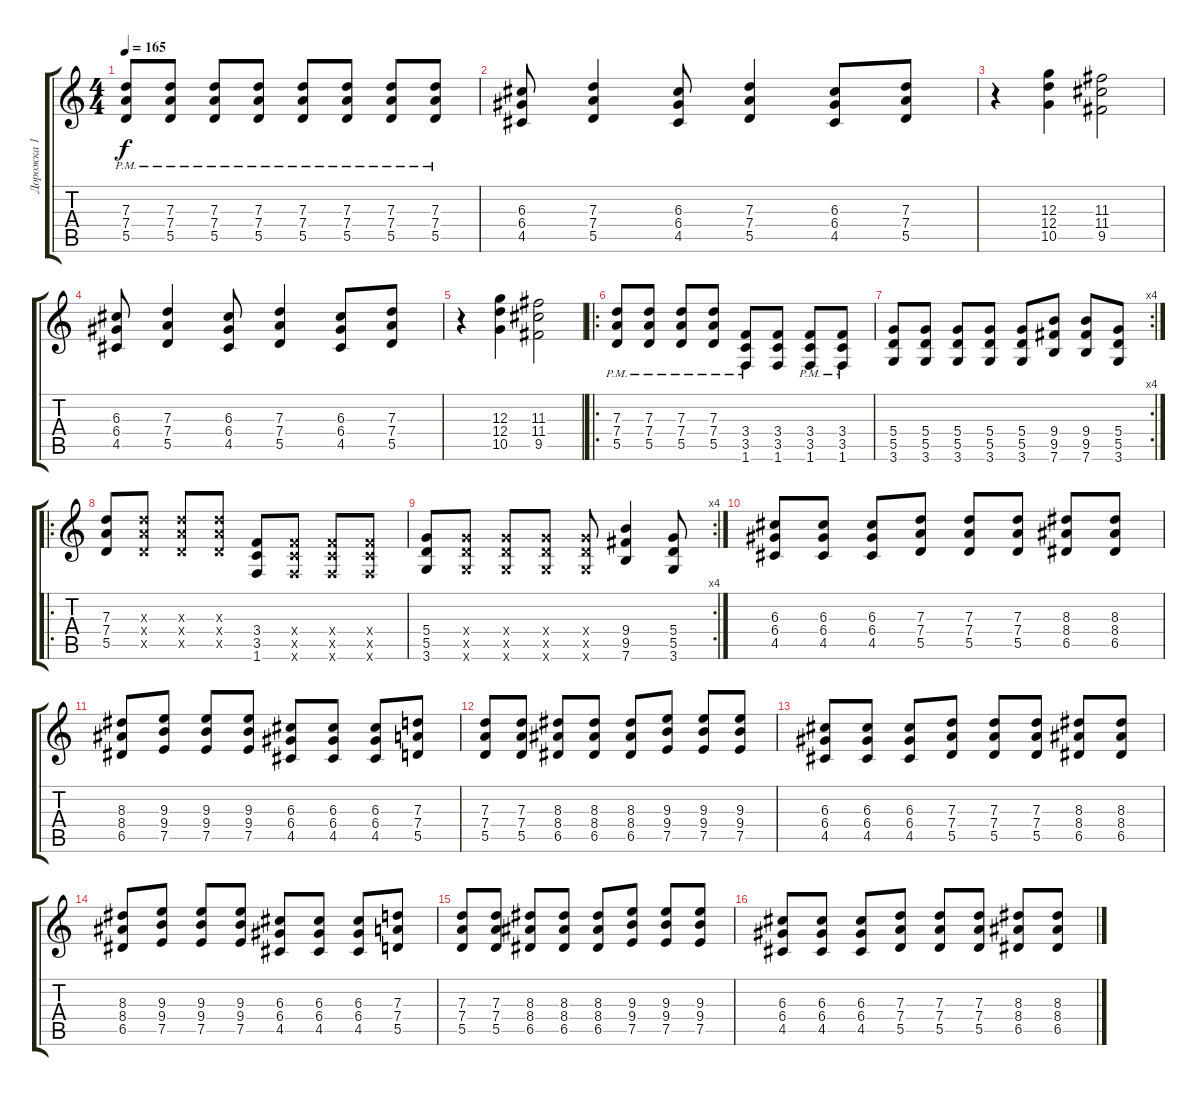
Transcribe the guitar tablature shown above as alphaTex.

\track ("Дорожка 1" "Дорожка 1") {instrument distortionguitar}
\staff {score tabs}
\tuning (E4 B3 G3 D3 A2 E2) {hide}
\ts (4 4)
\tempo 165
\clef g2
\ks c
(7.3 7.4 5.5{pm}).8{dy f} (7.3 7.4 5.5{pm}).8 (7.3 7.4 5.5{pm}).8 (7.3 7.4 5.5{pm}).8 (7.3 7.4 5.5{pm}).8 (7.3 7.4 5.5{pm}).8 (7.3 7.4 5.5{pm}).8 (7.3 7.4 5.5{pm}).8 |
(6.3 6.4 4.5).8 (7.3 7.4 5.5).4 (6.3 6.4 4.5).8 (7.3 7.4 5.5).4 (6.3 6.4 4.5).8 (7.3 7.4 5.5).8 |
r.4 (12.3 12.4 10.5).4 (11.3 11.4 9.5).2 |
(6.3 6.4 4.5).8 (7.3 7.4 5.5).4 (6.3 6.4 4.5).8 (7.3 7.4 5.5).4 (6.3 6.4 4.5).8 (7.3 7.4 5.5).8 |
r.4 (12.3 12.4 10.5).4 (11.3 11.4 9.5).2 |
\ro
(7.3 7.4 5.5{pm}).8 (7.3 7.4 5.5{pm}).8 (7.3 7.4 5.5{pm}).8 (7.3 7.4 5.5{pm}).8 (3.4 3.5{pm} 1.6).8 (3.4 3.5 1.6).8 (3.4 3.5{pm} 1.6).8 (3.4 3.5{pm} 1.6).8 |
\rc 4
(5.4 5.5 3.6).8 (5.4 5.5 3.6).8 (5.4 5.5 3.6).8 (5.4 5.5 3.6).8 (5.4 5.5 3.6).8 (9.4 9.5 7.6).8 (9.4 9.5 7.6).8 (5.4 5.5 3.6).8 |
\ro
(7.3 7.4 5.5).8 (7.3{x} 7.4{x} 5.5{x}).8 (7.3{x} 7.4{x} 5.5{x}).8 (7.3{x} 7.4{x} 5.5{x}).8 (3.4 3.5 1.6).8 (3.4{x} 3.5{x} 1.6{x}).8 (3.4{x} 3.5{x} 1.6{x}).8 (3.4{x} 3.5{x} 1.6{x}).8 |
\rc 4
(5.4 5.5 3.6).8 (5.4{x} 5.5{x} 3.6{x}).8 (5.4{x} 5.5{x} 3.6{x}).8 (5.4{x} 5.5{x} 3.6{x}).8 (5.4{x} 5.5{x} 3.6{x}).8 (9.4 9.5 7.6).4 (5.4 5.5 3.6).8 |
(6.3 6.4 4.5).8 (6.3 6.4 4.5).8 (6.3 6.4 4.5).8 (7.3 7.4 5.5).8 (7.3 7.4 5.5).8 (7.3 7.4 5.5).8 (8.3 8.4 6.5).8 (8.3 8.4 6.5).8 |
(8.3 8.4 6.5).8 (9.3 9.4 7.5).8 (9.3 9.4 7.5).8 (9.3 9.4 7.5).8 (6.3 6.4 4.5).8 (6.3 6.4 4.5).8 (6.3 6.4 4.5).8 (7.3 7.4 5.5).8 |
(7.3 7.4 5.5).8 (7.3 7.4 5.5).8 (8.3 8.4 6.5).8 (8.3 8.4 6.5).8 (8.3 8.4 6.5).8 (9.3 9.4 7.5).8 (9.3 9.4 7.5).8 (9.3 9.4 7.5).8 |
(6.3 6.4 4.5).8 (6.3 6.4 4.5).8 (6.3 6.4 4.5).8 (7.3 7.4 5.5).8 (7.3 7.4 5.5).8 (7.3 7.4 5.5).8 (8.3 8.4 6.5).8 (8.3 8.4 6.5).8 |
(8.3 8.4 6.5).8 (9.3 9.4 7.5).8 (9.3 9.4 7.5).8 (9.3 9.4 7.5).8 (6.3 6.4 4.5).8 (6.3 6.4 4.5).8 (6.3 6.4 4.5).8 (7.3 7.4 5.5).8 |
(7.3 7.4 5.5).8 (7.3 7.4 5.5).8 (8.3 8.4 6.5).8 (8.3 8.4 6.5).8 (8.3 8.4 6.5).8 (9.3 9.4 7.5).8 (9.3 9.4 7.5).8 (9.3 9.4 7.5).8 |
(6.3 6.4 4.5).8 (6.3 6.4 4.5).8 (6.3 6.4 4.5).8 (7.3 7.4 5.5).8 (7.3 7.4 5.5).8 (7.3 7.4 5.5).8 (8.3 8.4 6.5).8 (8.3 8.4 6.5).8
